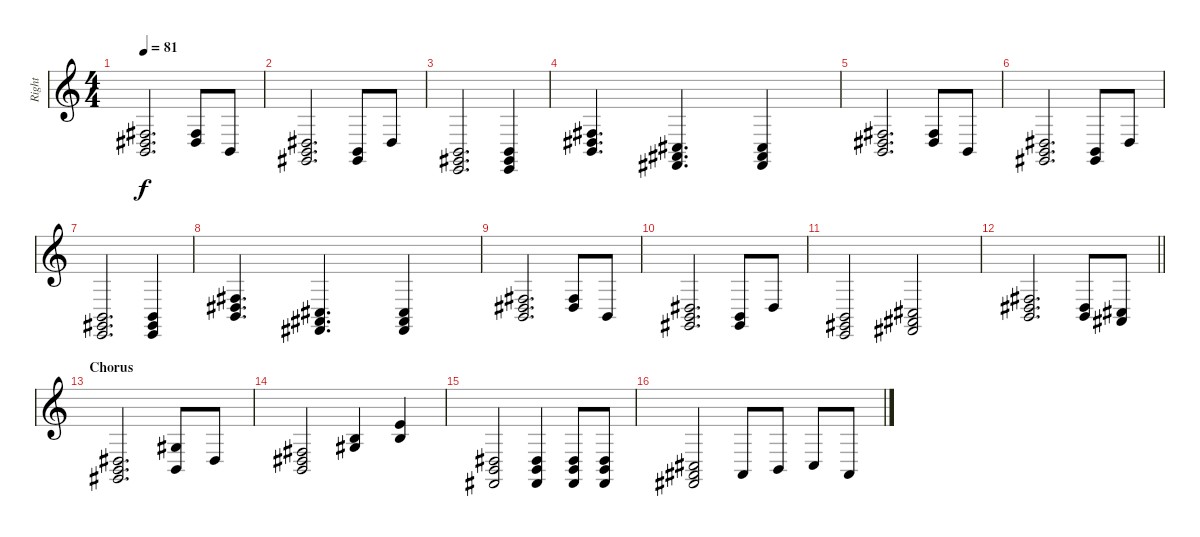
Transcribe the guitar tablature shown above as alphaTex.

\track ("Right" "Right") {instrument acousticgrandpiano bank 4}
\staff {score}
\tuning (Gb4 E2 G2 D2 D2 D2) {hide}
\ts (4 4)
\tempo 81
\clef g2
\ks c
(11.2 11.3 9.4).2{d dy f} (11.2 11.3).8 9.4.8 |
(7.2 8.3 6.4).2{d} (7.2 6.4).8 8.3.8 |
(0.2 4.3 6.4).2{d} (0.2 4.3 6.4).4 |
(11.2 11.3 9.4).4{d} (6.2 6.3 4.4).4{d} (6.2 6.3 4.4).4 |
(11.2 11.3 9.4).2{d} (11.2 11.3).8 9.4.8 |
(7.2 8.3 6.4).2{d} (7.2 6.4).8 8.3.8 |
(0.2 4.3 6.4).2{d} (0.2 4.3 6.4).4 |
(11.2 11.3 9.4).4{d} (6.2 6.3 4.4).4{d} (6.2 6.3 4.4).4 |
(11.2 11.3 9.4).2{d} (11.2 11.3).8 9.4.8 |
(7.2 8.3 6.4).2{d} (7.2 6.4).8 8.3.8 |
(0.2 4.3 6.4).2 (6.2 6.3 4.4).2 |
\barLineRight lightlight
(11.2 11.3 9.4).2{d} (8.3 9.4).8 (9.2 8.4).8 |
\section ("" "Chorus")
(7.2 8.3 6.4).2{d} (13.3 9.4).8 8.3.8 |
(11.2 11.3 9.4).2 (16.2 16.3).4 (19.2 21.3).4 |
(7.2 8.3 4.4).2 (7.2 8.3 4.4).4 (7.2 8.3 4.4).8 (7.2 8.3 4.4).8 |
(6.2 6.3 4.4).2 6.2.8 4.3.8 6.3.8 6.2.8
